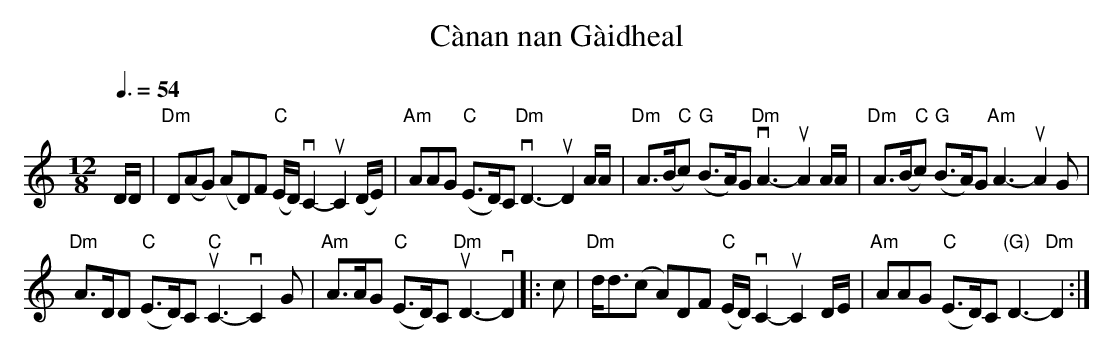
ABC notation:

X:1
T: C\`anan nan G\`aidheal
M: 12/8
L: 1/8
Q: 3/8=54
K: Ddor
D/D/ |\
"Dm"D(AG) (AD)F  "C"(E/D/) vC2- uC2 (D/E/) |\
"Am"AAG "C"(E>D)C "Dm"vD3- uD2 A/A/ |\
"Dm"A>(>B"C"c) "G"(B>A)G "Dm"vA3- uA2 A/A/ |\
"Dm"A>(B"C"c) "G"(B>A)G "Am"A3- uA2 G |
"Dm"A>DD "C"(E>D)C "C"uC3- vC2 G |\
"Am"A>AG "C"(E>D)C "Dm"uD3- vD2 |: c |\
"Dm"d<d(c A)DF "C"(E/D/) vC2- uC2 D/E/ |\
"Am"AAG "C"(E>D)C "(G)"D3- "Dm"D2 :|
